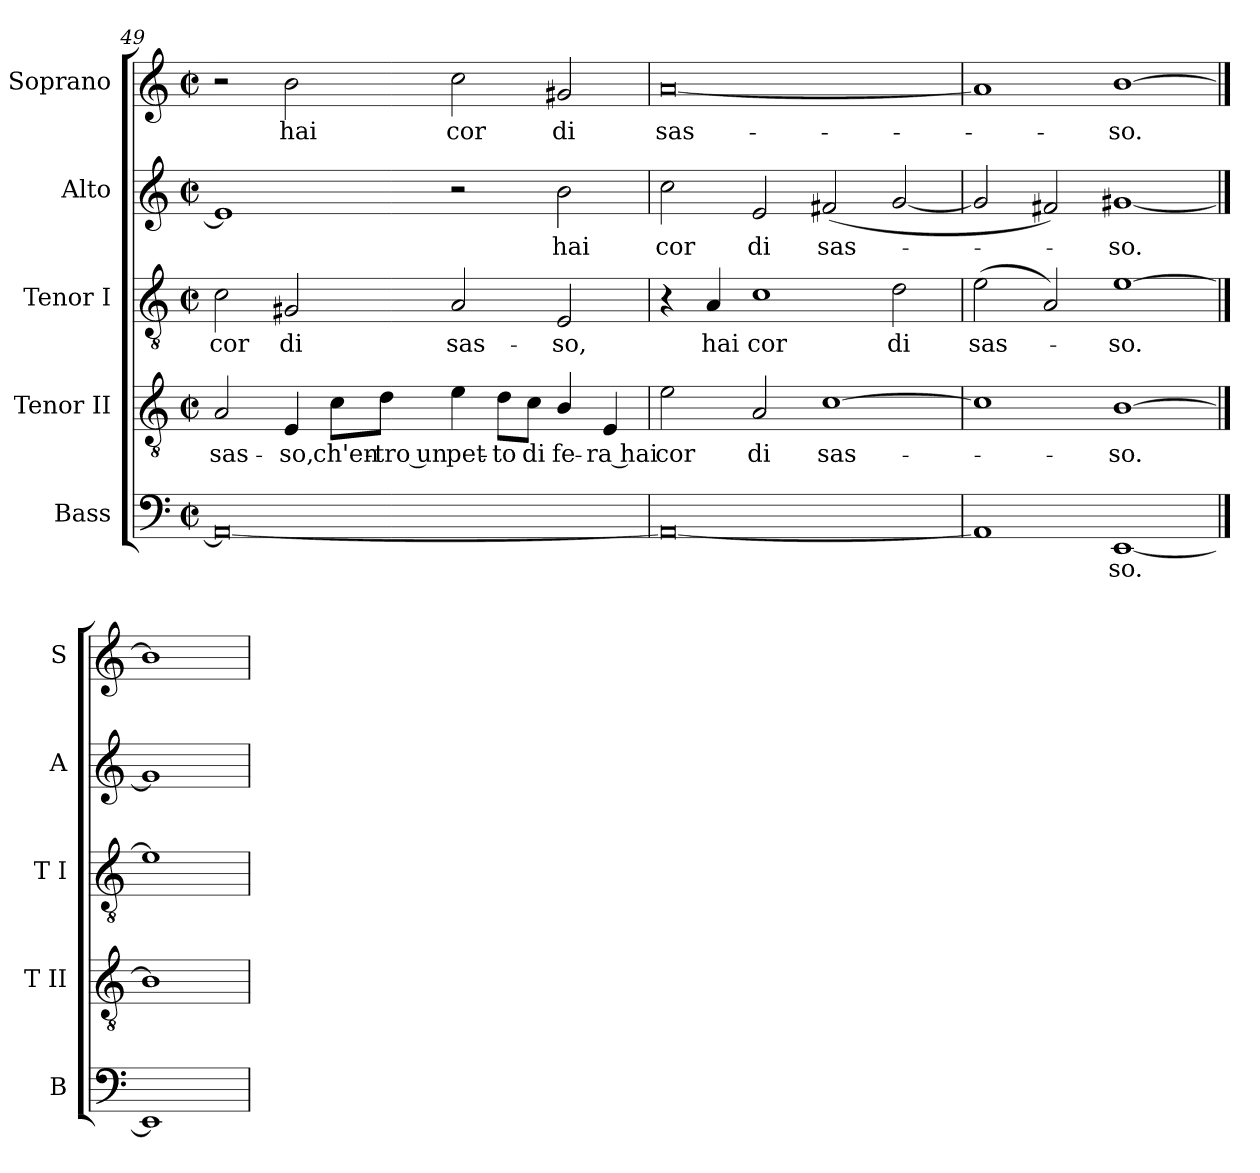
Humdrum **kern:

**kern	**text	**kern	**text	**kern	**text	**kern	**text	**kern	**text
*part5	*part5	*part4	*part4	*part3	*part3	*part2	*part2	*part1	*part1
*staff5	*staff5	*staff4	*staff4	*staff3	*staff3	*staff2	*staff2	*staff1	*staff1
*I"Bass	*	*I"Tenor II	*	*I"Tenor I	*	*I"Alto	*	*I"Soprano	*
*I'B	*	*I'T II	*	*I'T I	*	*I'A	*	*I'S	*
*clefF4	*	*clefGv2	*	*clefGv2	*	*clefG2	*	*clefG2	*
*k[]	*	*k[]	*	*k[]	*	*k[]	*	*k[]	*
*C:	*	*C:	*	*C:	*	*C:	*	*C:	*
*M4/2	*	*M4/2	*	*M4/2	*	*M4/2	*	*M4/2	*
*met(c|)	*	*met(c|)	*	*met(c|)	*	*met(c|)	*	*met(c|)	*
=49	=49	=49	=49	=49	=49	=49	=49	=49	=49
!	!	!	!LO:LY:b	!	!LO:LY:b	!	!	!	!
0AA_	.	2A	sas-	2c	cor	1e]	.	2r	.
!	!	!	!LO:LY:b	!	!LO:LY:b	!	!	!	!LO:LY:b
.	.	4E	-so,	2G#X	di	.	.	2b	hai
!	!	!	!LO:LY:b	!	!	!	!	!	!
.	.	8c\L	ch'en-	.	.	.	.	.	.
!	!	!	!LO:LY:b	!	!	!	!	!	!
.	.	8d\J	-tro un	.	.	.	.	.	.
!	!	!	!LO:LY:b	!	!LO:LY:b	!	!	!	!LO:LY:b
.	.	4e	pet-	2A	sas-	2r	.	2cc	cor
!	!	!	!LO:LY:b	!	!	!	!	!	!
.	.	8d\L	-to	.	.	.	.	.	.
!	!	!	!LO:LY:b	!	!	!	!	!	!
.	.	8c\J	di	.	.	.	.	.	.
!	!	!	!LO:LY:b	!	!LO:LY:b	!	!LO:LY:b	!	!LO:LY:b
.	.	4B/	fe-	2E	-so,	2b	hai	2g#X	di
!	!	!	!LO:LY:b	!	!	!	!	!	!
.	.	4E	-ra hai	.	.	.	.	.	.
=50	=50	=50	=50	=50	=50	=50	=50	=50	=50
!	!	!	!LO:LY:b	!	!	!	!LO:LY:b	!	!LO:LY:b
0AA_	.	2e	cor	4r	.	2cc	cor	[0a	sas-
!	!	!	!	!	!LO:LY:b	!	!	!	!
.	.	.	.	4A	hai	.	.	.	.
!	!	!	!LO:LY:b	!	!LO:LY:b	!	!LO:LY:b	!	!
.	.	2A	di	1c	cor	2e	di	.	.
!	!	!	!LO:LY:b	!	!	!	!LO:LY:b	!	!
.	.	[1c	sas-	.	.	(<2f#X	sas-	.	.
!	!	!	!	!	!LO:LY:b	!	!	!	!
.	.	.	.	2d	di	[2g	.	.	.
=51	=51	=51	=51	=51	=51	=51	=51	=51	=51
!	!	!	!	!	!LO:LY:b	!	!	!	!
1AA]	.	1c]	.	(<2e	sas-	2g]	.	1a]	.
.	.	.	.	2A)	.	2f#X)	.	.	.
!	!LO:LY:b	!	!LO:LY:b	!	!LO:LY:b	!	!LO:LY:b	!	!LO:LY:b
[1EE	so.	[1B	so.	[1e	so.	[1g#X	so.	[1b	so.
==52	==52	==52	==52	==52	==52	==52	==52	==52	==52
1EE]	.	1B]	.	1e]	.	1g#]	.	1b]	.
=	=	=	=	=	=	=	=	=	=
*-	*-	*-	*-	*-	*-	*-	*-	*-	*-
